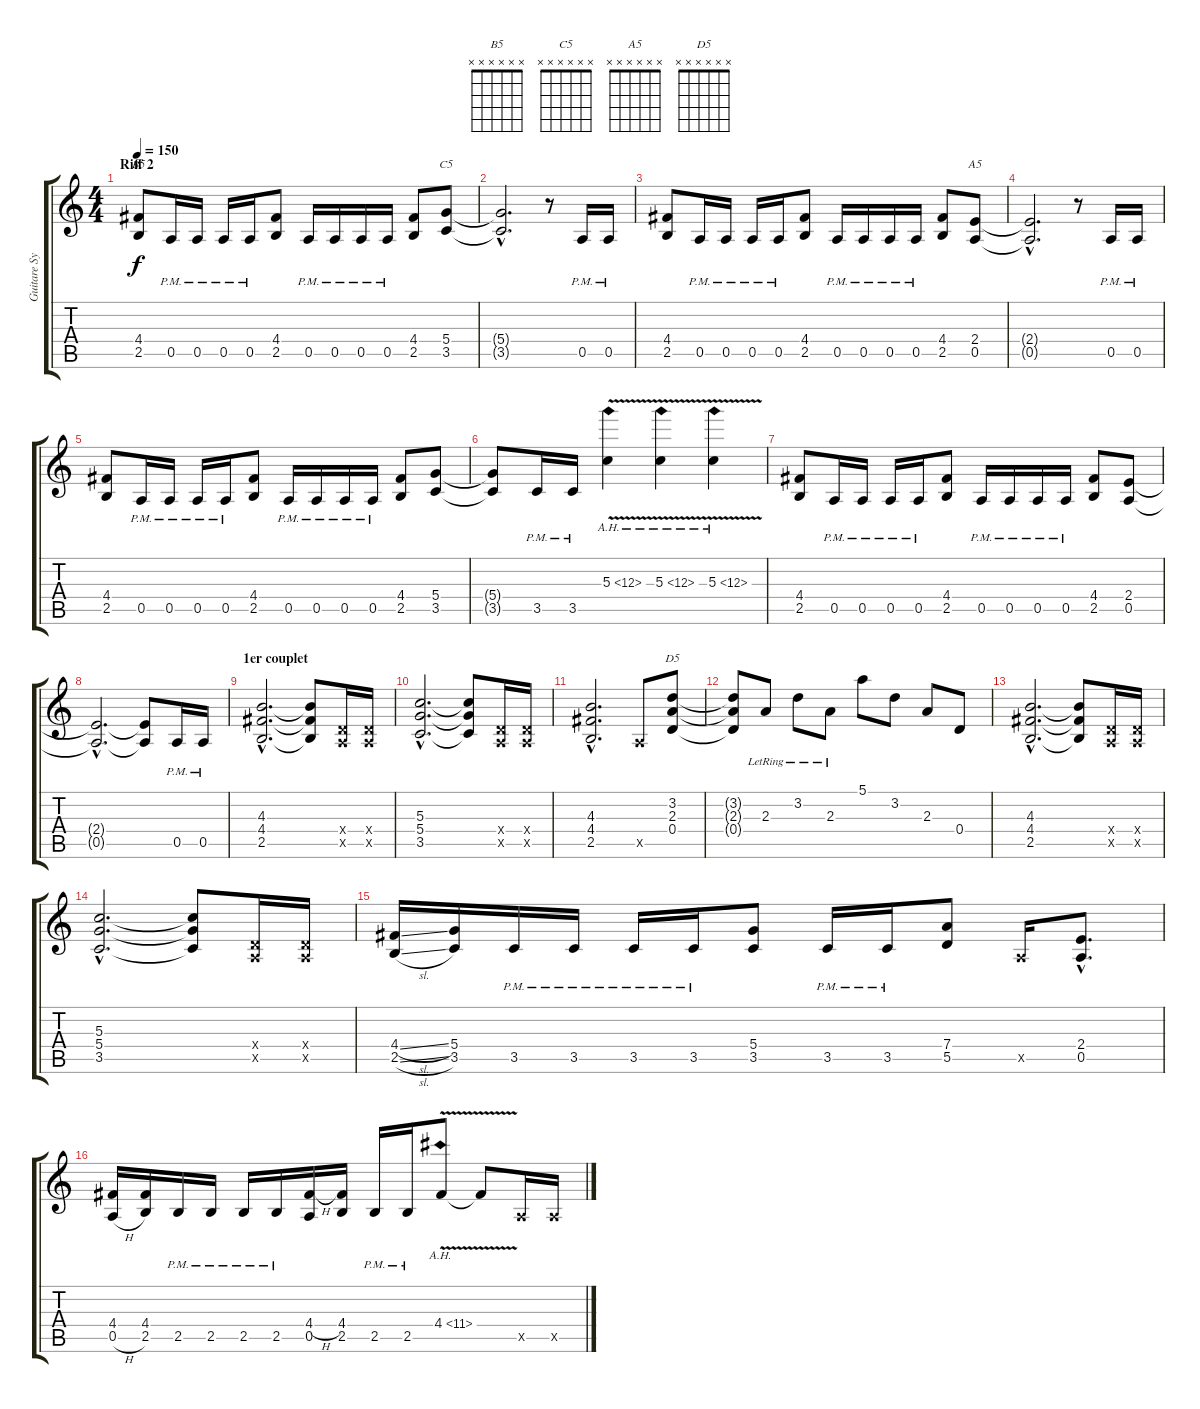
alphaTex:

\track ("Guitare Sylvain" "Guitare Sy") {instrument overdrivenguitar}
\staff {score tabs}
\tuning (E4 B3 G3 D3 A2 E2) {hide}
\chord ("B5" x x x x x x)
\chord ("C5" x x x x x x)
\chord ("A5" x x x x x x)
\chord ("D5" x x x x x x)
\ts (4 4)
\section ("" "Riff 2")
\tempo 150
\clef g2
\ks c
(4.4 2.5).8{ch "B5" dy f} 0.5{pm}.16 0.5{pm}.16 0.5{pm}.16 0.5{pm}.16 (4.4 2.5).8 0.5{pm}.16 0.5{pm}.16 0.5{pm}.16 0.5{pm}.16 (4.4 2.5).8 (5.4 3.5).8{ch "C5"} |
(5.4{hac t} 3.5{hac t}).2{d} r.8 0.5{pm}.16 0.5{pm}.16 |
(4.4 2.5).8 0.5{pm}.16 0.5{pm}.16 0.5{pm}.16 0.5{pm}.16 (4.4 2.5).8 0.5{pm}.16 0.5{pm}.16 0.5{pm}.16 0.5{pm}.16 (4.4 2.5).8 (2.4 0.5).8{ch "A5"} |
(2.4{hac t} 0.5{hac t}).2{d} r.8 0.5{pm}.16 0.5{pm}.16 |
(4.4 2.5).8 0.5{pm}.16 0.5{pm}.16 0.5{pm}.16 0.5{pm}.16 (4.4 2.5).8 0.5{pm}.16 0.5{pm}.16 0.5{pm}.16 0.5{pm}.16 (4.4 2.5).8 (5.4 3.5).8 |
(5.4{t} 3.5{t}).8 3.5{pm}.16 3.5{pm}.16 5.3{ah 7 v}.4 5.3{ah 7 v}.4 5.3{ah 7 v}.4 |
(4.4 2.5).8 0.5{pm}.16 0.5{pm}.16 0.5{pm}.16 0.5{pm}.16 (4.4 2.5).8 0.5{pm}.16 0.5{pm}.16 0.5{pm}.16 0.5{pm}.16 (4.4 2.5).8 (2.4 0.5).8 |
(2.4{hac t} 0.5{hac t}).2{d} (2.4{t} 0.5{t}).8 0.5{pm}.16 0.5{pm}.16 |
\section ("" "1er couplet")
(4.3{hac} 4.4{hac} 2.5{hac}).2{d} (4.3{t} 4.4{t} 2.5{t}).8 (0.4{x} 0.5{x}).16 (0.4{x} 0.5{x}).16 |
(5.3{hac} 5.4{hac} 3.5{hac}).2{d} (5.3{t} 5.4{t} 3.5{t}).8 (0.4{x} 0.5{x}).16 (0.4{x} 0.5{x}).16 |
(4.3{hac} 4.4{hac} 2.5{hac}).2{d} 0.5{x}.8 (3.2 2.3 0.4).8{ch "D5"} |
(3.2{t} 2.3{t} 0.4{t}).8 2.3{lr}.8 3.2{lr}.8 2.3{lr}.8 5.1.8 3.2.8 2.3.8 0.4.8 |
(4.3{hac} 4.4{hac} 2.5{hac}).2{d} (4.3{t} 4.4{t} 2.5{t}).8 (0.4{x} 0.5{x}).16 (0.4{x} 0.5{x}).16 |
(5.3{hac} 5.4{hac} 3.5{hac}).2{d} (5.3{t} 5.4{t} 3.5{t}).8 (0.4{x} 0.5{x}).16 (0.4{x} 0.5{x}).16 |
(4.4{sl} 2.5{sl}).16 (5.4 3.5).16 3.5{pm}.16 3.5{pm}.16 3.5{pm}.16 3.5{pm}.16 (5.4 3.5).8 3.5{pm}.16 3.5{pm}.16 (7.4 5.5).8 0.5{x}.16 (2.4{hac} 0.5{hac}).8{d} |
(4.4 0.5{h}).16 (4.4 2.5).16 2.5{pm}.16 2.5{pm}.16 2.5{pm}.16 2.5{pm}.16 (4.4{h} 0.5).16 (4.4 2.5).16 2.5{pm}.16 2.5{pm}.16 4.4{ah 7 v}.8 4.4{t}.8 0.5{x}.16 0.5{x}.16
